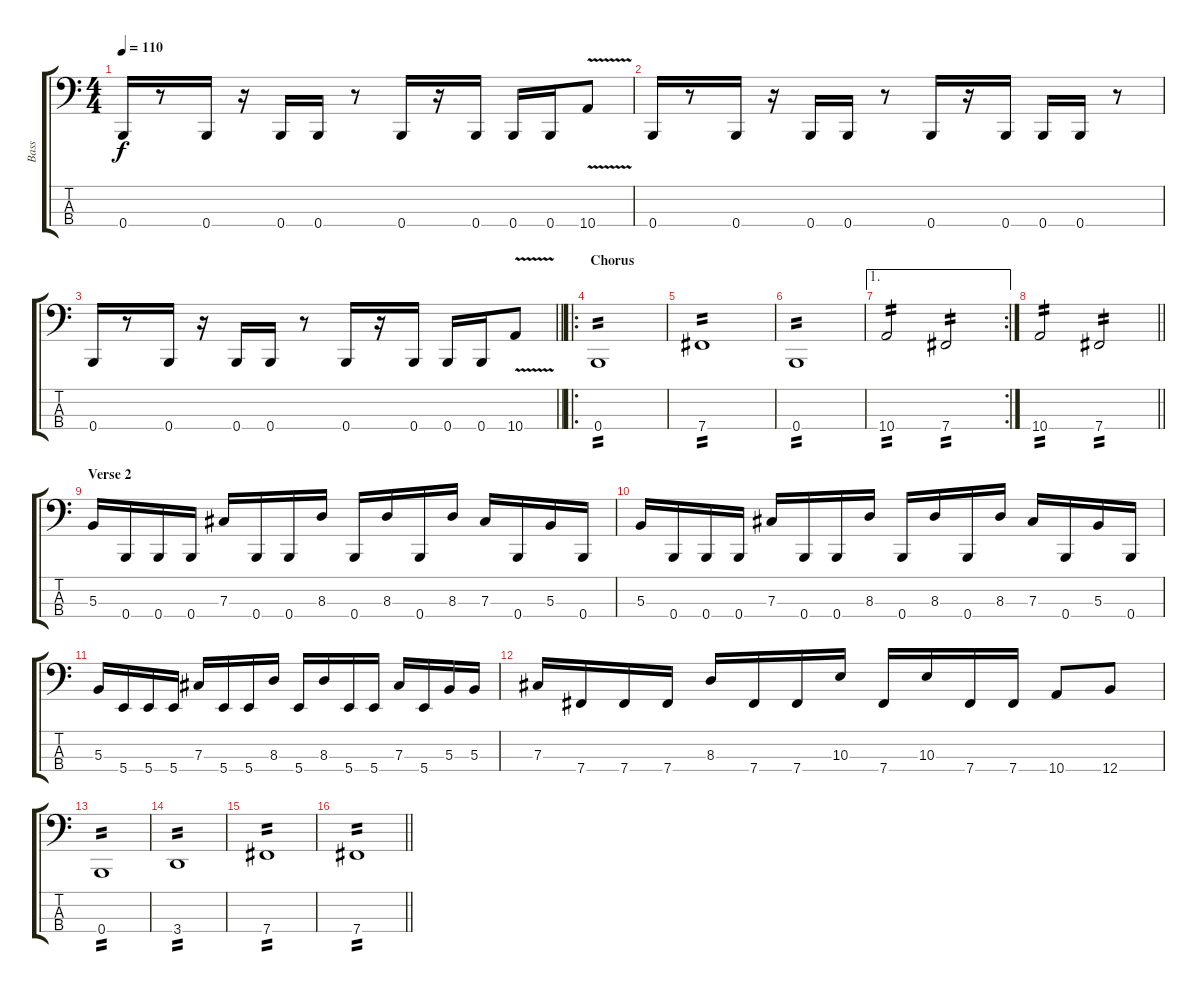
\track ("Bass" "Bass") {instrument electricbassfinger}
\staff {score tabs}
\tuning (E2 B1 Gb1 B0) {hide}
\ts (4 4)
\tempo 110
\clef f4
\ks c
0.4.16{dy f} r.8 0.4.16 r.16 0.4.16 0.4.16 r.8 0.4.16 r.16 0.4.16 0.4.16 0.4.16 10.4{v}.8 |
0.4.16 r.8 0.4.16 r.16 0.4.16 0.4.16 r.8 0.4.16 r.16 0.4.16 0.4.16 0.4.16 r.8 |
\barLineRight lightlight
0.4.16 r.8 0.4.16 r.16 0.4.16 0.4.16 r.8 0.4.16 r.16 0.4.16 0.4.16 0.4.16 10.4{v}.8 |
\ro
\section ("" "Chorus")
0.4.1{tp 2} |
7.4.1{tp 2} |
0.4.1{tp 2} |
\ae 1
\rc 2
10.4.2{tp 2} 7.4.2{tp 2} |
\barLineRight lightlight
10.4.2{tp 2} 7.4.2{tp 2} |
\section ("" "Verse 2")
5.3.16 0.4.16 0.4.16 0.4.16 7.3.16 0.4.16 0.4.16 8.3.16 0.4.16 8.3.16 0.4.16 8.3.16 7.3.16 0.4.16 5.3.16 0.4.16 |
5.3.16 0.4.16 0.4.16 0.4.16 7.3.16 0.4.16 0.4.16 8.3.16 0.4.16 8.3.16 0.4.16 8.3.16 7.3.16 0.4.16 5.3.16 0.4.16 |
5.3.16 5.4.16 5.4.16 5.4.16 7.3.16 5.4.16 5.4.16 8.3.16 5.4.16 8.3.16 5.4.16 5.4.16 7.3.16 5.4.16 5.3.16 5.3.16 |
7.3.16 7.4.16 7.4.16 7.4.16 8.3.16 7.4.16 7.4.16 10.3.16 7.4.16 10.3.16 7.4.16 7.4.16 10.4.8 12.4.8 |
0.4.1{tp 2} |
3.4.1{tp 2} |
7.4.1{tp 2} |
\barLineRight lightlight
7.4.1{tp 2}
